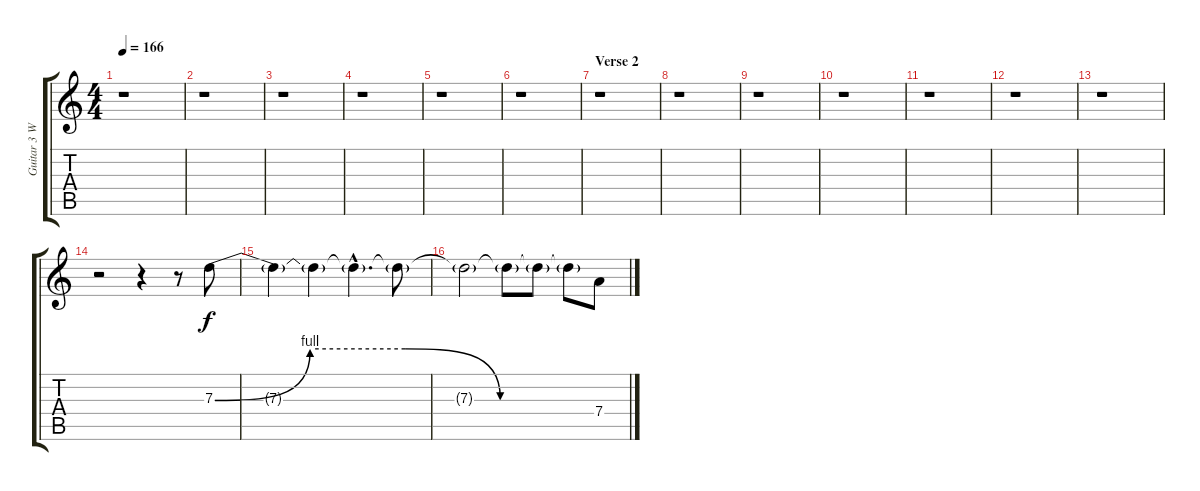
\track ("Guitar 3 W/Talk Box" "Guitar 3 W") {instrument distortionguitar}
\staff {score tabs}
\tuning (E4 B3 G3 D3 A2 E2) {hide}
\ts (4 4)
\tempo 166
\clef g2
\ks c
r.1{dy f} |
r.1 |
r.1 |
r.1 |
r.1 |
r.1 |
\section ("" "Verse 2")
r.1 |
r.1 |
r.1 |
r.1 |
r.1 |
r.1 |
r.1 |
r.2 r.4 r.8 7.3{be (custom 0 0 15 4 30 4 45 0 60 0)}.8 |
7.3{t}.4 7.3{t}.4 7.3{hac t}.4{d} 7.3{t}.8 |
7.3{t}.2 7.3{t}.8 7.3{t}.8 7.3{t}.8 7.4.8
